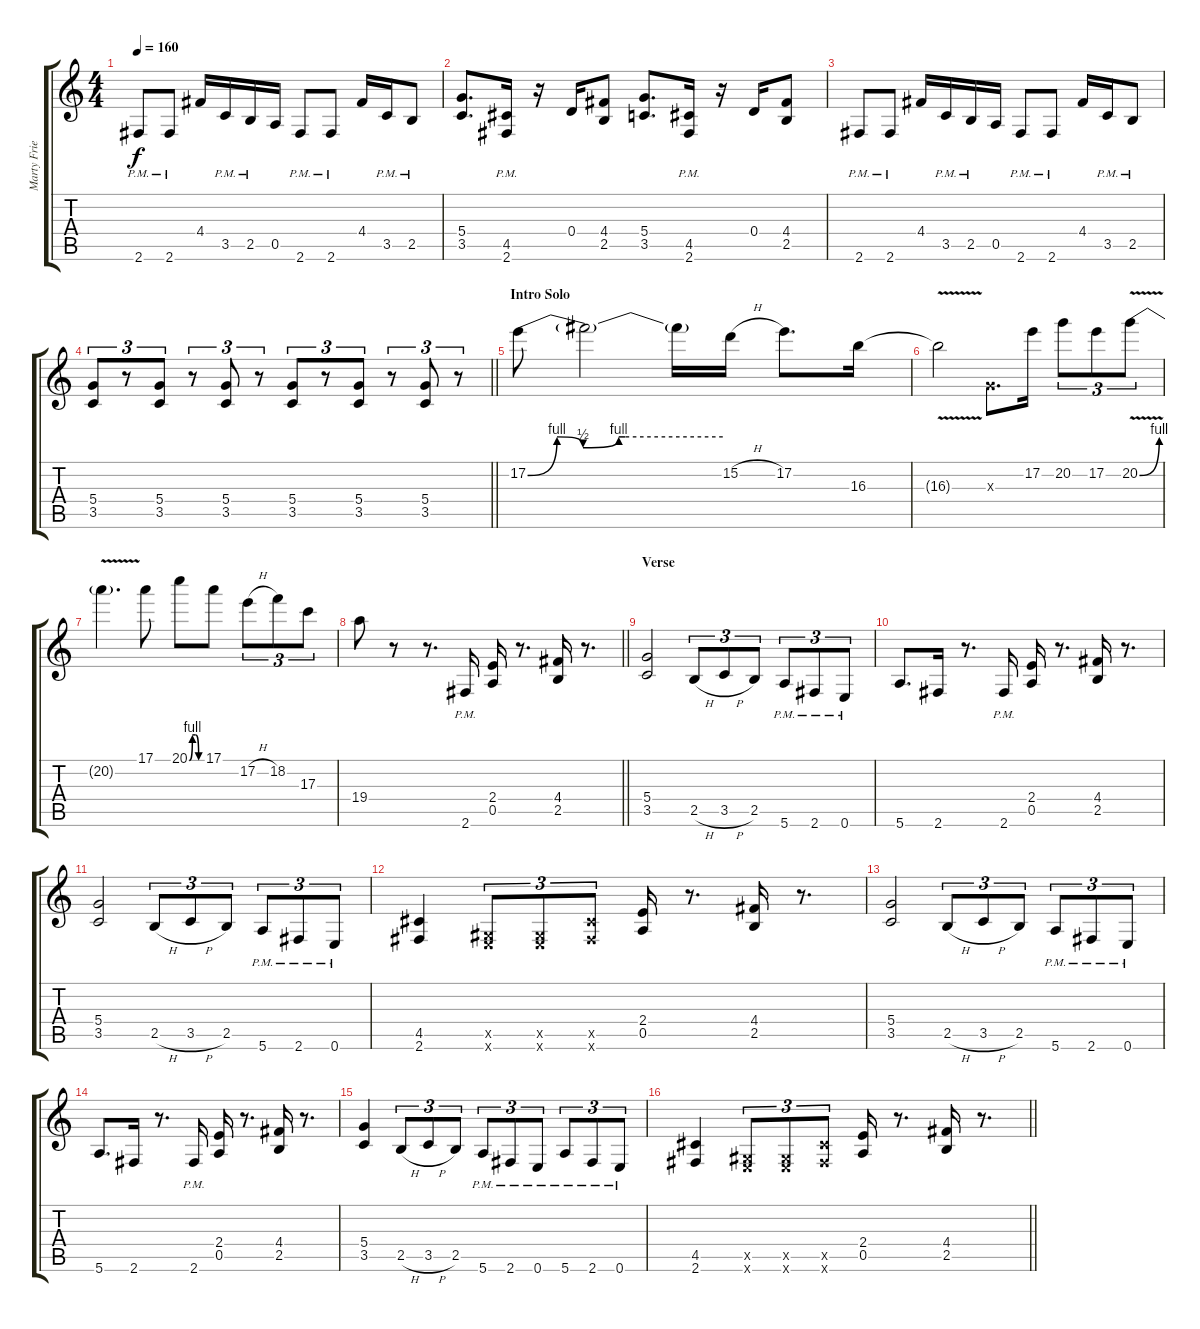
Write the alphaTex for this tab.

\track ("Marty Friedman" "Marty Frie") {instrument distortionguitar}
\staff {score tabs}
\tuning (E4 B3 G3 D3 A2 E2) {hide}
\ts (4 4)
\tempo 160
\clef g2
\ks c
2.6{pm}.8{dy f} 2.6{pm}.8 4.4.16 3.5{pm}.16 2.5{pm}.16 0.5.16 2.6{pm}.8 2.6{pm}.8 4.4.16 3.5{pm}.16 2.5{pm}.8 |
(5.4 3.5).8{d} (4.5 2.6{pm}).16 r.16 0.4.16 (4.4 2.5).8 (5.4 3.5).8{d} (4.5 2.6{pm}).16 r.16 0.4.16 (4.4 2.5).8 |
2.6{pm}.8 2.6{pm}.8 4.4.16 3.5{pm}.16 2.5{pm}.16 0.5.16 2.6{pm}.8 2.6{pm}.8 4.4.16 3.5{pm}.16 2.5{pm}.8 |
\barLineRight lightlight
(5.4 3.5).8{tu (3 2)} r.8{tu (3 2)} (5.4 3.5).8{tu (3 2)} r.8{tu (3 2)} (5.4 3.5).8{tu (3 2)} r.8{tu (3 2)} (5.4 3.5).8{tu (3 2)} r.8{tu (3 2)} (5.4 3.5).8{tu (3 2)} r.8{tu (3 2)} (5.4 3.5).8{tu (3 2)} r.8{tu (3 2)} |
\section ("" "Intro Solo")
17.2{be (custom 0 0 9 4 17 2 28 4 30 4 60 4)}.8 17.2{t}.2 17.2{t}.16 15.2{h}.16 17.2.8{d} 16.3.16 |
16.3{v t}.2 0.3{x}.8{d} 17.2.16 20.2.8{tu (3 2)} 17.2.8{tu (3 2)} 20.2{be (bend 0 0 60 4) v}.8{tu (3 2)} |
20.2{v t}.4{d} 17.1.8 20.1{be (custom 0 0 15 4 30 4 45 0 60 0)}.8 17.1.8 17.2{h}.8{tu (3 2)} 18.2.8{tu (3 2)} 17.3.8{tu (3 2)} |
\barLineRight lightlight
19.4.8 r.8 r.8{d} 2.6{pm}.16 (2.4 0.5).16 r.8{d} (4.4 2.5).16 r.8{d} |
\section ("" "Verse")
(5.4 3.5).2 2.5{h}.8{tu (3 2)} 3.5{h}.8{tu (3 2)} 2.5.8{tu (3 2)} 5.6{pm}.8{tu (3 2)} 2.6{pm}.8{tu (3 2)} 0.6{pm}.8{tu (3 2)} |
5.6.8{d} 2.6.16 r.8{d} 2.6{pm}.16 (2.4 0.5).16 r.8{d} (4.4 2.5).16 r.8{d} |
(5.4 3.5).2 2.5{h}.8{tu (3 2)} 3.5{h}.8{tu (3 2)} 2.5.8{tu (3 2)} 5.6{pm}.8{tu (3 2)} 2.6{pm}.8{tu (3 2)} 0.6{pm}.8{tu (3 2)} |
(4.5 2.6).4 (-1.5{x} 0.6{x}).8{tu (3 2)} (-1.5{x} 0.6{x}).8{tu (3 2)} (4.5{x} 2.6{x}).8{tu (3 2)} (2.4 0.5).16 r.8{d} (4.4 2.5).16 r.8{d} |
(5.4 3.5).2 2.5{h}.8{tu (3 2)} 3.5{h}.8{tu (3 2)} 2.5.8{tu (3 2)} 5.6{pm}.8{tu (3 2)} 2.6{pm}.8{tu (3 2)} 0.6{pm}.8{tu (3 2)} |
5.6.8{d} 2.6.16 r.8{d} 2.6{pm}.16 (2.4 0.5).16 r.8{d} (4.4 2.5).16 r.8{d} |
(5.4 3.5).4 2.5{h}.8{tu (3 2)} 3.5{h}.8{tu (3 2)} 2.5.8{tu (3 2)} 5.6{pm}.8{tu (3 2)} 2.6{pm}.8{tu (3 2)} 0.6{pm}.8{tu (3 2)} 5.6{pm}.8{tu (3 2)} 2.6{pm}.8{tu (3 2)} 0.6{pm}.8{tu (3 2)} |
\barLineRight lightlight
(4.5 2.6).4 (-1.5{x} 0.6{x}).8{tu (3 2)} (-1.5{x} 0.6{x}).8{tu (3 2)} (4.5{x} 2.6{x}).8{tu (3 2)} (2.4 0.5).16 r.8{d} (4.4 2.5).16 r.8{d}
